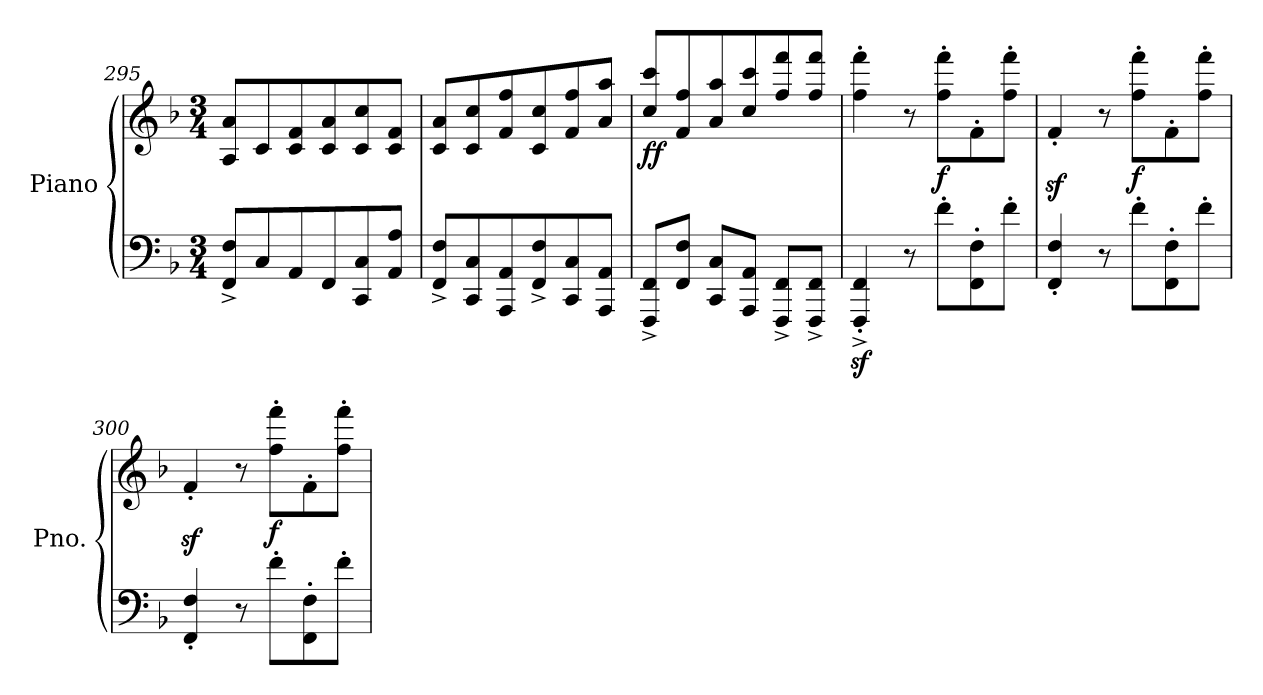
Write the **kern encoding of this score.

**kern	**kern	**dynam
*part1	*part1	*part1
*staff2	*staff1	*staff1/2
*I"Piano	*	*
*I'Pno.	*	*
*clefF4	*clefG2	*
*k[b-]	*k[b-]	*
*M3/4	*M3/4	*
=295	=295	=295
8FF/^ 8F/^L	8A/ 8a/L	.
8C/	8c/	.
8AA/	8c/ 8f/	.
8FF/	8c/ 8a/	.
8CC/ 8C/	8c/ 8cc/	.
8AA/ 8A/J	8c/ 8f/J	.
=296	=296	=296
8FF/^ 8F/^L	8c/ 8a/L	.
8CC/ 8C/	8c/ 8cc/	.
8AAA/ 8AA/	8f/ 8ff/	.
8FF/^ 8F/^	8c/ 8cc/	.
8CC/ 8C/	8f/ 8ff/	.
8AAA/ 8AA/J	8a/ 8aa/J	.
=297	=297	=297
!	!	!LO:DY:b
8FFF/^ 8FF/^L	8cc/ 8ccc/L	ff
8FF/ 8F/J	8f/ 8ff/	.
8CC/ 8C/L	8a/ 8aa/	.
8AAA/ 8AA/J	8cc/ 8ccc/	.
8FFF/^ 8FF/^L	8ff/ 8fff/	.
8FFF/^ 8FF/^J	8ff/ 8fff/J	.
=298	=298	=298
4FFF/z>^' 4FF/z>^'	4ff\' 4fff\'	.
8r	8r	.
!	!	!LO:DY:b
8f'\L	8ff\' 8fff\'L	f
8FF\' 8F\'	8f'/	.
8f'\J	8ff\' 8fff\'J	.
=299	=299	=299
4FF/' 4F/'	4fz<'/	.
8r	8r	.
!	!	!LO:DY:b
8f'\L	8ff\' 8fff\'L	f
8FF\' 8F\'	8f'/	.
8f'\J	8ff\' 8fff\'J	.
=300	=300	=300
4FF/' 4F/'	4fz<'/	.
8r	8r	.
!	!	!LO:DY:b
8f'\L	8ff\' 8fff\'L	f
8FF\' 8F\'	8f'/	.
8f'\J	8ff\' 8fff\'J	.
=	=	=
*-	*-	*-
